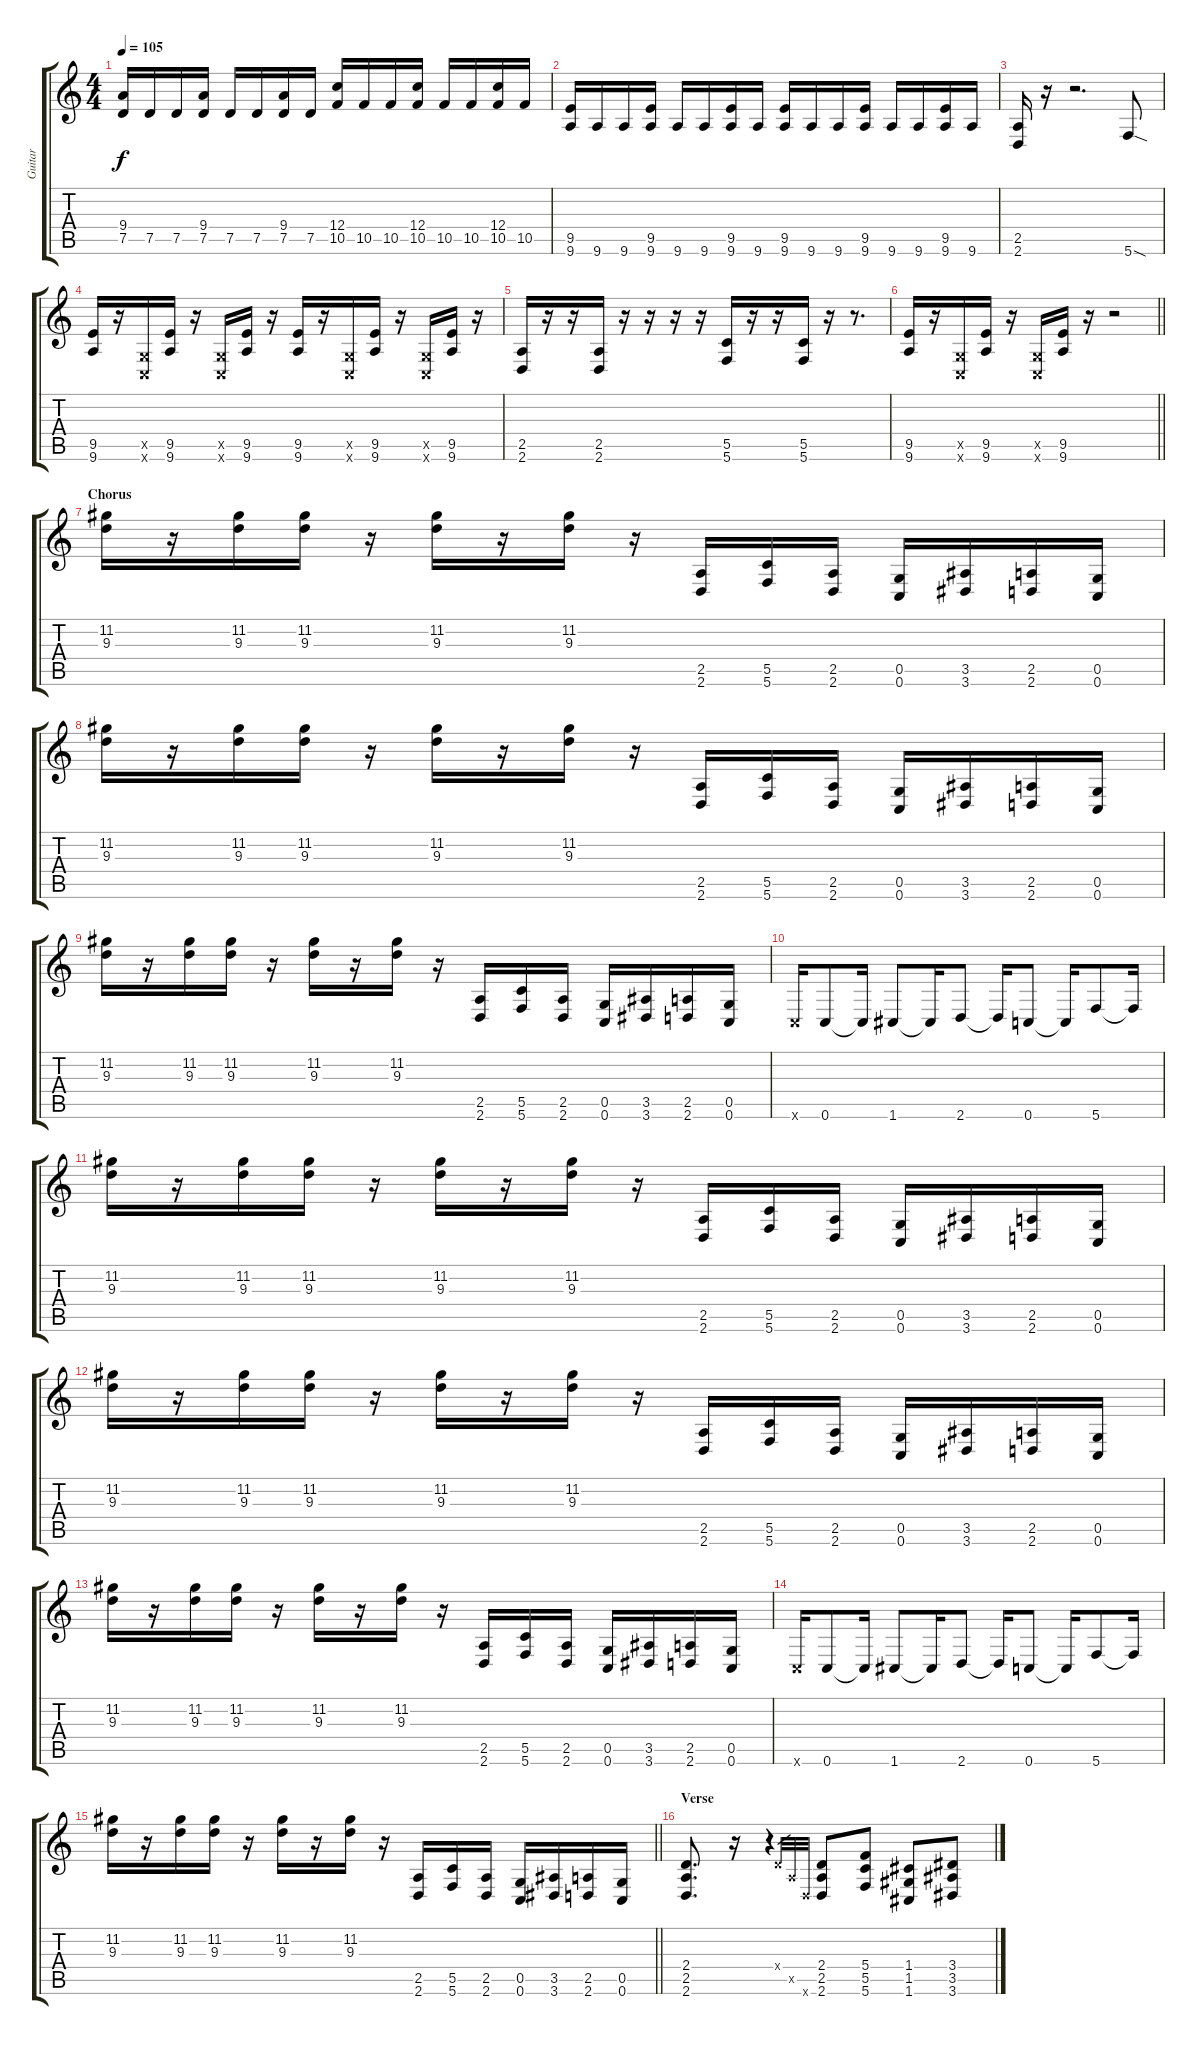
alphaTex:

\track ("Guitar" "Guitar") {instrument distortionguitar}
\staff {score tabs}
\tuning (D4 A3 F3 C3 G2 C2) {hide}
\ts (4 4)
\tempo 105
\clef g2
\ks c
(9.4 7.5).16{dy f} 7.5.16 7.5.16 (9.4 7.5).16 7.5.16 7.5.16 (9.4 7.5).16 7.5.16 (12.4 10.5).16 10.5.16 10.5.16 (12.4 10.5).16 10.5.16 10.5.16 (12.4 10.5).16 10.5.16 |
(9.5 9.6).16 9.6.16 9.6.16 (9.5 9.6).16 9.6.16 9.6.16 (9.5 9.6).16 9.6.16 (9.5 9.6).16 9.6.16 9.6.16 (9.5 9.6).16 9.6.16 9.6.16 (9.5 9.6).16 9.6.16 |
(2.5 2.6).16 r.16 r.2{d} 5.6{sod}.8 |
(9.5 9.6).16 r.16 (0.5{x} 0.6{x}).16 (9.5 9.6).16 r.16 (0.5{x} 0.6{x}).16 (9.5 9.6).16 r.16 (9.5 9.6).16 r.16 (0.5{x} 0.6{x}).16 (9.5 9.6).16 r.16 (0.5{x} 0.6{x}).16 (9.5 9.6).16 r.16 |
(2.5 2.6).16 r.16 r.16 (2.5 2.6).16 r.16 r.16 r.16 r.16 (5.5 5.6).16 r.16 r.16 (5.5 5.6).16 r.16 r.8{d} |
\barLineRight lightlight
(9.5 9.6).16 r.16 (0.5{x} 0.6{x}).16 (9.5 9.6).16 r.16 (0.5{x} 0.6{x}).16 (9.5 9.6).16 r.16 r.2 |
\section ("" "Chorus")
(11.2 9.3).16 r.16 (11.2 9.3).16 (11.2 9.3).16 r.16 (11.2 9.3).16 r.16 (11.2 9.3).16 r.16 (2.5 2.6).16 (5.5 5.6).16 (2.5 2.6).16 (0.5 0.6).16 (3.5 3.6).16 (2.5 2.6).16 (0.5 0.6).16 |
(11.2 9.3).16 r.16 (11.2 9.3).16 (11.2 9.3).16 r.16 (11.2 9.3).16 r.16 (11.2 9.3).16 r.16 (2.5 2.6).16 (5.5 5.6).16 (2.5 2.6).16 (0.5 0.6).16 (3.5 3.6).16 (2.5 2.6).16 (0.5 0.6).16 |
(11.2 9.3).16 r.16 (11.2 9.3).16 (11.2 9.3).16 r.16 (11.2 9.3).16 r.16 (11.2 9.3).16 r.16 (2.5 2.6).16 (5.5 5.6).16 (2.5 2.6).16 (0.5 0.6).16 (3.5 3.6).16 (2.5 2.6).16 (0.5 0.6).16 |
0.6{x}.16 0.6.8 0.6{t}.16 1.6.8 1.6{t}.16 2.6.8 2.6{t}.16 0.6.8 0.6{t}.16 5.6.8 5.6{t}.16 |
(11.2 9.3).16 r.16 (11.2 9.3).16 (11.2 9.3).16 r.16 (11.2 9.3).16 r.16 (11.2 9.3).16 r.16 (2.5 2.6).16 (5.5 5.6).16 (2.5 2.6).16 (0.5 0.6).16 (3.5 3.6).16 (2.5 2.6).16 (0.5 0.6).16 |
(11.2 9.3).16 r.16 (11.2 9.3).16 (11.2 9.3).16 r.16 (11.2 9.3).16 r.16 (11.2 9.3).16 r.16 (2.5 2.6).16 (5.5 5.6).16 (2.5 2.6).16 (0.5 0.6).16 (3.5 3.6).16 (2.5 2.6).16 (0.5 0.6).16 |
(11.2 9.3).16 r.16 (11.2 9.3).16 (11.2 9.3).16 r.16 (11.2 9.3).16 r.16 (11.2 9.3).16 r.16 (2.5 2.6).16 (5.5 5.6).16 (2.5 2.6).16 (0.5 0.6).16 (3.5 3.6).16 (2.5 2.6).16 (0.5 0.6).16 |
0.6{x}.16 0.6.8 0.6{t}.16 1.6.8 1.6{t}.16 2.6.8 2.6{t}.16 0.6.8 0.6{t}.16 5.6.8 5.6{t}.16 |
\barLineRight lightlight
(11.2 9.3).16 r.16 (11.2 9.3).16 (11.2 9.3).16 r.16 (11.2 9.3).16 r.16 (11.2 9.3).16 r.16 (2.5 2.6).16 (5.5 5.6).16 (2.5 2.6).16 (0.5 0.6).16 (3.5 3.6).16 (2.5 2.6).16 (0.5 0.6).16 |
\section ("" "Verse")
(2.4 2.5 2.6).8{d} r.16 r.4 2.4{x}.32{gr} 2.5{x}.32{gr} 2.6{x}.32{gr} (2.4 2.5 2.6).8 (5.4 5.5 5.6).8 (1.4 1.5 1.6).8 (3.4 3.5 3.6).8
